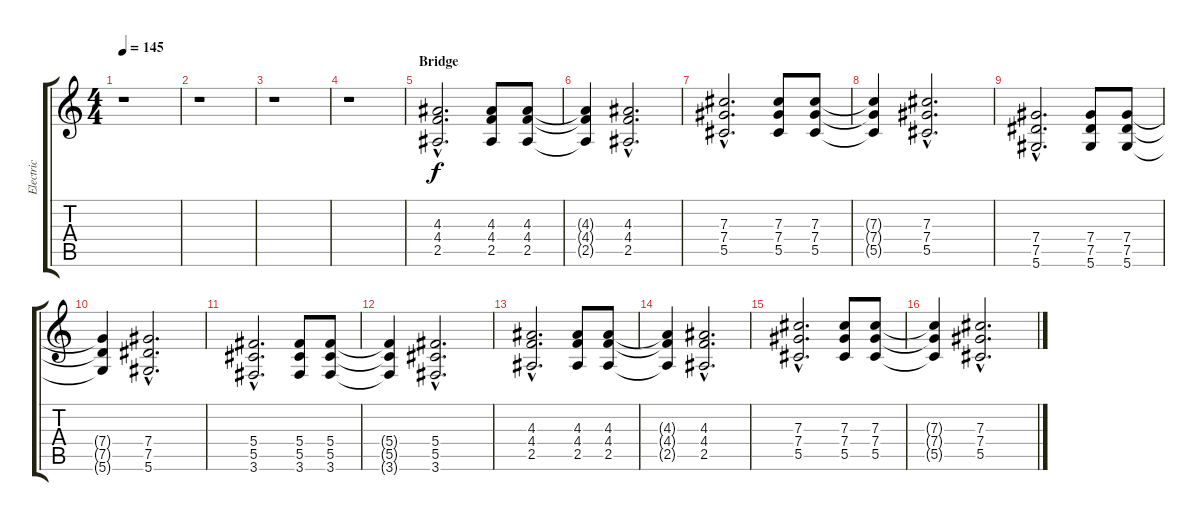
\track ("Electric" "Electric") {instrument overdrivenguitar}
\staff {score tabs}
\tuning (Eb4 Bb3 Gb3 Db3 Ab2 Eb2) {hide}
\ts (4 4)
\tempo 145
\clef g2
\ks c
r.1{dy f} |
r.1 |
r.1 |
r.1 |
\section ("" "Bridge")
(4.3{hac} 4.4{hac} 2.5{hac}).2{d} (4.3 4.4 2.5).8 (4.3 4.4 2.5).8 |
(4.3{t} 4.4{t} 2.5{t}).4 (4.3{hac} 4.4{hac} 2.5{hac}).2{d} |
(7.3{hac} 7.4{hac} 5.5{hac}).2{d} (7.3 7.4 5.5).8 (7.3 7.4 5.5).8 |
(7.3{t} 7.4{t} 5.5{t}).4 (7.3{hac} 7.4{hac} 5.5{hac}).2{d} |
(7.4{hac} 7.5{hac} 5.6{hac}).2{d} (7.4 7.5 5.6).8 (7.4 7.5 5.6).8 |
(7.4{t} 7.5{t} 5.6{t}).4 (7.4{hac} 7.5{hac} 5.6{hac}).2{d} |
(5.4{hac} 5.5{hac} 3.6{hac}).2{d} (5.4 5.5 3.6).8 (5.4 5.5 3.6).8 |
(5.4{t} 5.5{t} 3.6{t}).4 (5.4{hac} 5.5{hac} 3.6{hac}).2{d} |
(4.3{hac} 4.4{hac} 2.5{hac}).2{d} (4.3 4.4 2.5).8 (4.3 4.4 2.5).8 |
(4.3{t} 4.4{t} 2.5{t}).4 (4.3{hac} 4.4{hac} 2.5{hac}).2{d} |
(7.3{hac} 7.4{hac} 5.5{hac}).2{d} (7.3 7.4 5.5).8 (7.3 7.4 5.5).8 |
(7.3{t} 7.4{t} 5.5{t}).4 (7.3{hac} 7.4{hac} 5.5{hac}).2{d}
